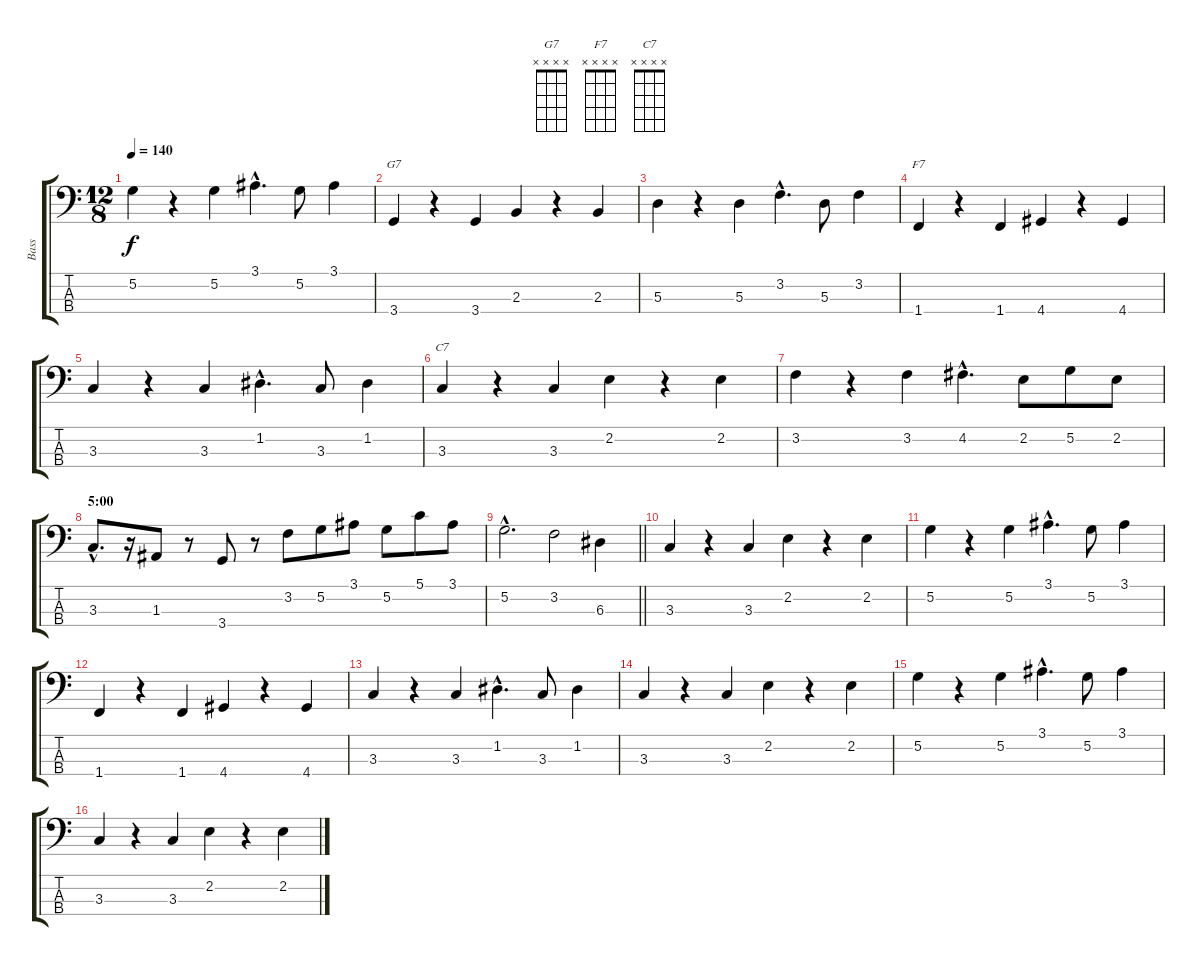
\track ("Bass" "Bass") {instrument electricbassfinger}
\staff {score tabs}
\tuning (G2 D2 A1 E1) {hide}
\chord ("G7" x x x x)
\chord ("F7" x x x x)
\chord ("C7" x x x x)
\ts (12 8)
\tempo 140
\clef f4
\ks c
5.2.4{dy f} r.4 5.2.4 3.1{hac}.4{d} 5.2.8 3.1.4 |
3.4.4{ch "G7"} r.4 3.4.4 2.3.4 r.4 2.3.4 |
5.3.4 r.4 5.3.4 3.2{hac}.4{d} 5.3.8 3.2.4 |
1.4.4{ch "F7"} r.4 1.4.4 4.4.4 r.4 4.4.4 |
3.3.4 r.4 3.3.4 1.2{hac}.4{d} 3.3.8 1.2.4 |
3.3.4{ch "C7"} r.4 3.3.4 2.2.4 r.4 2.2.4 |
3.2.4 r.4 3.2.4 4.2{hac}.4{d} 2.2.8 5.2.8 2.2.8 |
\section ("" "5:00")
3.3{hac}.8{d} r.16 1.3.8 r.8 3.4.8 r.8 3.2.8 5.2.8 3.1.8 5.2.8 5.1.8 3.1.8 |
\barLineRight lightlight
5.2{hac}.2{d} 3.2.2 6.3.4 |
3.3.4 r.4 3.3.4 2.2.4 r.4 2.2.4 |
5.2.4 r.4 5.2.4 3.1{hac}.4{d} 5.2.8 3.1.4 |
1.4.4 r.4 1.4.4 4.4.4 r.4 4.4.4 |
3.3.4 r.4 3.3.4 1.2{hac}.4{d} 3.3.8 1.2.4 |
3.3.4 r.4 3.3.4 2.2.4 r.4 2.2.4 |
5.2.4 r.4 5.2.4 3.1{hac}.4{d} 5.2.8 3.1.4 |
3.3.4 r.4 3.3.4 2.2.4 r.4 2.2.4
